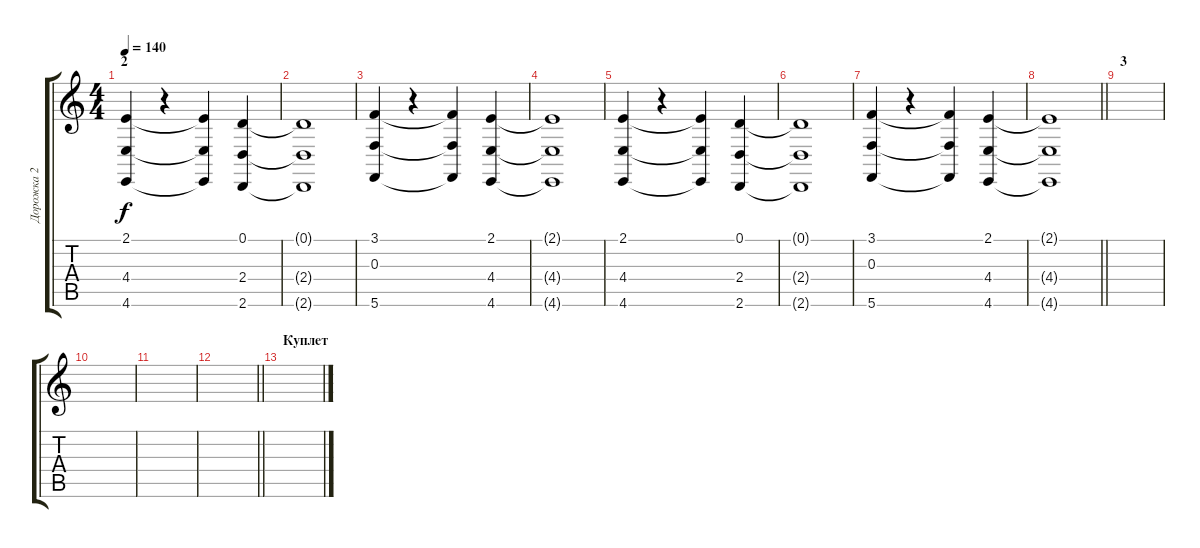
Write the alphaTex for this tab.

\track ("Дорожка 2" "Дорожка 2") {instrument stringensemble1}
\staff {score tabs}
\tuning (D4 A3 F3 C3 G2 C2) {hide}
\ts (4 4)
\section ("" "2")
\tempo 140
\clef g2
\ks c
(2.1 4.4 4.6).4{dy f} r.4 (2.1{t} 4.4{t} 4.6{t}).4 (0.1 2.4 2.6).4 |
(0.1{t} 2.4{t} 2.6{t}).1 |
(3.1 0.3 5.6).4 r.4 (3.1{t} 0.3{t} 5.6{t}).4 (2.1 4.4 4.6).4 |
(2.1{t} 4.4{t} 4.6{t}).1 |
(2.1 4.4 4.6).4 r.4 (2.1{t} 4.4{t} 4.6{t}).4 (0.1 2.4 2.6).4 |
(0.1{t} 2.4{t} 2.6{t}).1 |
(3.1 0.3 5.6).4 r.4 (3.1{t} 0.3{t} 5.6{t}).4 (2.1 4.4 4.6).4 |
\barLineRight lightlight
(2.1{t} 4.4{t} 4.6{t}).1 |
\section ("" "3")
|
|
|
\barLineRight lightlight
|
\section ("" "Куплет")
